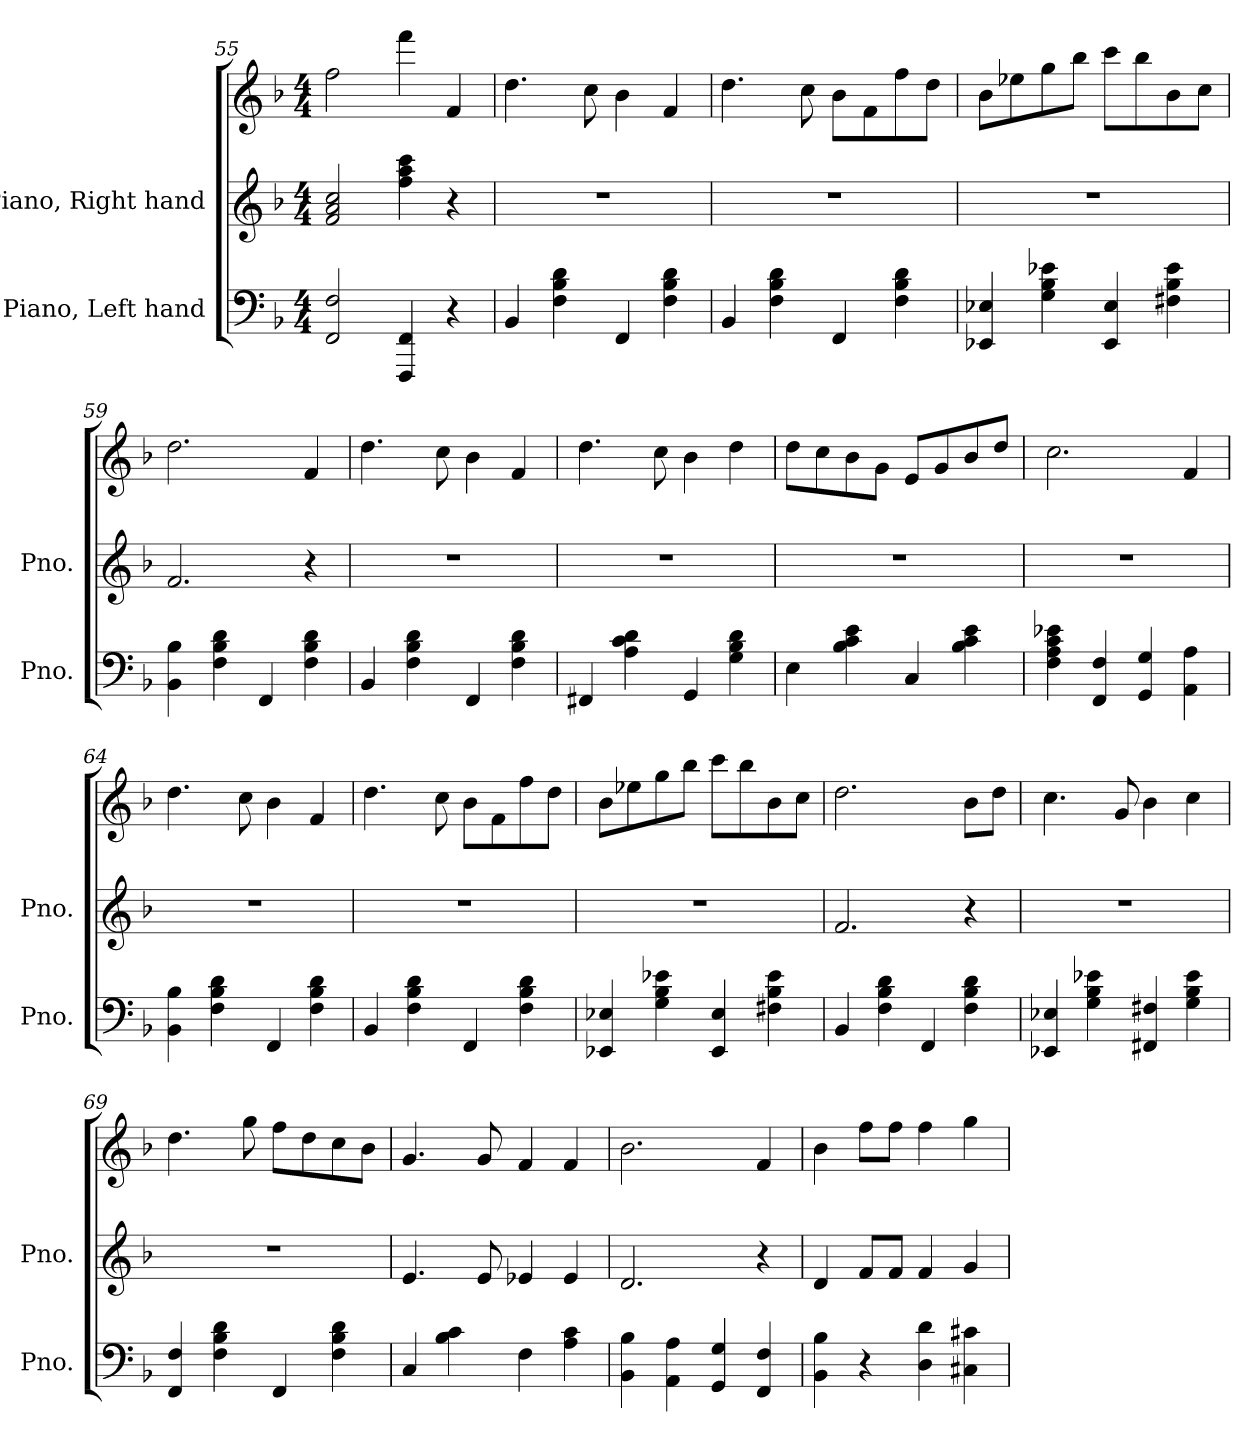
**kern	**kern	**kern
*part2	*part1	*part1
*staff3	*staff2	*staff1
*I"Piano, Left hand	*I"Piano, Right hand	*
*I'Pno.	*I'Pno.	*
*clefF4	*clefG2	*clefG2
*k[b-]	*k[b-]	*k[b-]
*M4/4	*M4/4	*M4/4
=55	=55	=55
2FF/ 2F/	2f/ 2a/ 2cc/	2ff\
4FFF/ 4FF/	4ff\ 4aa\ 4ccc\	4fff\
4r	4r	4f/
=56	=56	=56
4BB-/	1r	4.dd\
4F\ 4B-\ 4d\	.	.
.	.	8cc\
4FF/	.	4b-\
4F\ 4B-\ 4d\	.	4f/
!!LO:LB:g=z
=57	=57	=57
4BB-/	1r	4.dd\
4F\ 4B-\ 4d\	.	.
.	.	8cc\
4FF/	.	8b-\L
.	.	8f\
4F\ 4B-\ 4d\	.	8ff\
.	.	8dd\J
=58	=58	=58
4EE-X/ 4E-X/	1r	8b-\L
.	.	8ee-X\
4G\ 4B-\ 4e-X\	.	8gg\
.	.	8bb-\J
4EE-/ 4E-/	.	8ccc\L
.	.	8bb-\
4F#X\ 4B-\ 4e-\	.	8b-\
.	.	8cc\J
=59	=59	=59
4BB-\ 4B-\	2.f/	2.dd\
4F\ 4B-\ 4d\	.	.
4FF/	.	.
4F\ 4B-\ 4d\	4r	4f/
=60	=60	=60
4BB-/	1r	4.dd\
4F\ 4B-\ 4d\	.	.
.	.	8cc\
4FF/	.	4b-\
4F\ 4B-\ 4d\	.	4f/
=61	=61	=61
4FF#X/	1r	4.dd\
4A\ 4c\ 4d\	.	.
.	.	8cc\
4GG/	.	4b-\
4G\ 4B-\ 4d\	.	4dd\
!!LO:LB:g=z
=62	=62	=62
4E\	1r	8dd\L
.	.	8cc\
4B-\ 4c\ 4e\	.	8b-\
.	.	8g\J
4C/	.	8e/L
.	.	8g/
4B-\ 4c\ 4e\	.	8b-/
.	.	8dd/J
=63	=63	=63
4F\ 4A\ 4c\ 4e-X\	1r	2.cc\
4FF/ 4F/	.	.
4GG/ 4G/	.	.
4AA\ 4A\	.	4f/
=64	=64	=64
4BB-\ 4B-\	1r	4.dd\
4F\ 4B-\ 4d\	.	.
.	.	8cc\
4FF/	.	4b-\
4F\ 4B-\ 4d\	.	4f/
=65	=65	=65
4BB-/	1r	4.dd\
4F\ 4B-\ 4d\	.	.
.	.	8cc\
4FF/	.	8b-\L
.	.	8f\
4F\ 4B-\ 4d\	.	8ff\
.	.	8dd\J
=66	=66	=66
4EE-X/ 4E-X/	1r	8b-\L
.	.	8ee-X\
4G\ 4B-\ 4e-X\	.	8gg\
.	.	8bb-\J
4EE-/ 4E-/	.	8ccc\L
.	.	8bb-\
4F#X\ 4B-\ 4e-\	.	8b-\
.	.	8cc\J
=67	=67	=67
4BB-/	2.f/	2.dd\
4F\ 4B-\ 4d\	.	.
4FF/	.	.
4F\ 4B-\ 4d\	4r	8b-\L
.	.	8dd\J
!!LO:PB:g=z
=68	=68	=68
4EE-X/ 4E-X/	1r	4.cc\
4G\ 4B-\ 4e-X\	.	.
.	.	8g/
4FF#X/ 4F#X/	.	4b-\
4G\ 4B-\ 4e-\	.	4cc\
=69	=69	=69
4FF/ 4F/	1r	4.dd\
4F\ 4B-\ 4d\	.	.
.	.	8gg\
4FF/	.	8ff\L
.	.	8dd\
4F\ 4B-\ 4d\	.	8cc\
.	.	8b-\J
=70	=70	=70
4C/	4.e/	4.g/
4B-\ 4c\	.	.
.	8e/	8g/
4F\	4e-X/	4f/
4A\ 4c\	4e-/	4f/
=71	=71	=71
4BB-\ 4B-\	2.d/	2.b-\
4AA\ 4A\	.	.
4GG/ 4G/	.	.
4FF/ 4F/	4r	4f/
=72	=72	=72
4BB-\ 4B-\	4d/	4b-\
4r	8f/L	8ff\L
.	8f/J	8ff\J
4D\ 4d\	4f/	4ff\
4C#X\ 4c#X\	4g/	4gg\
=	=	=
*-	*-	*-
